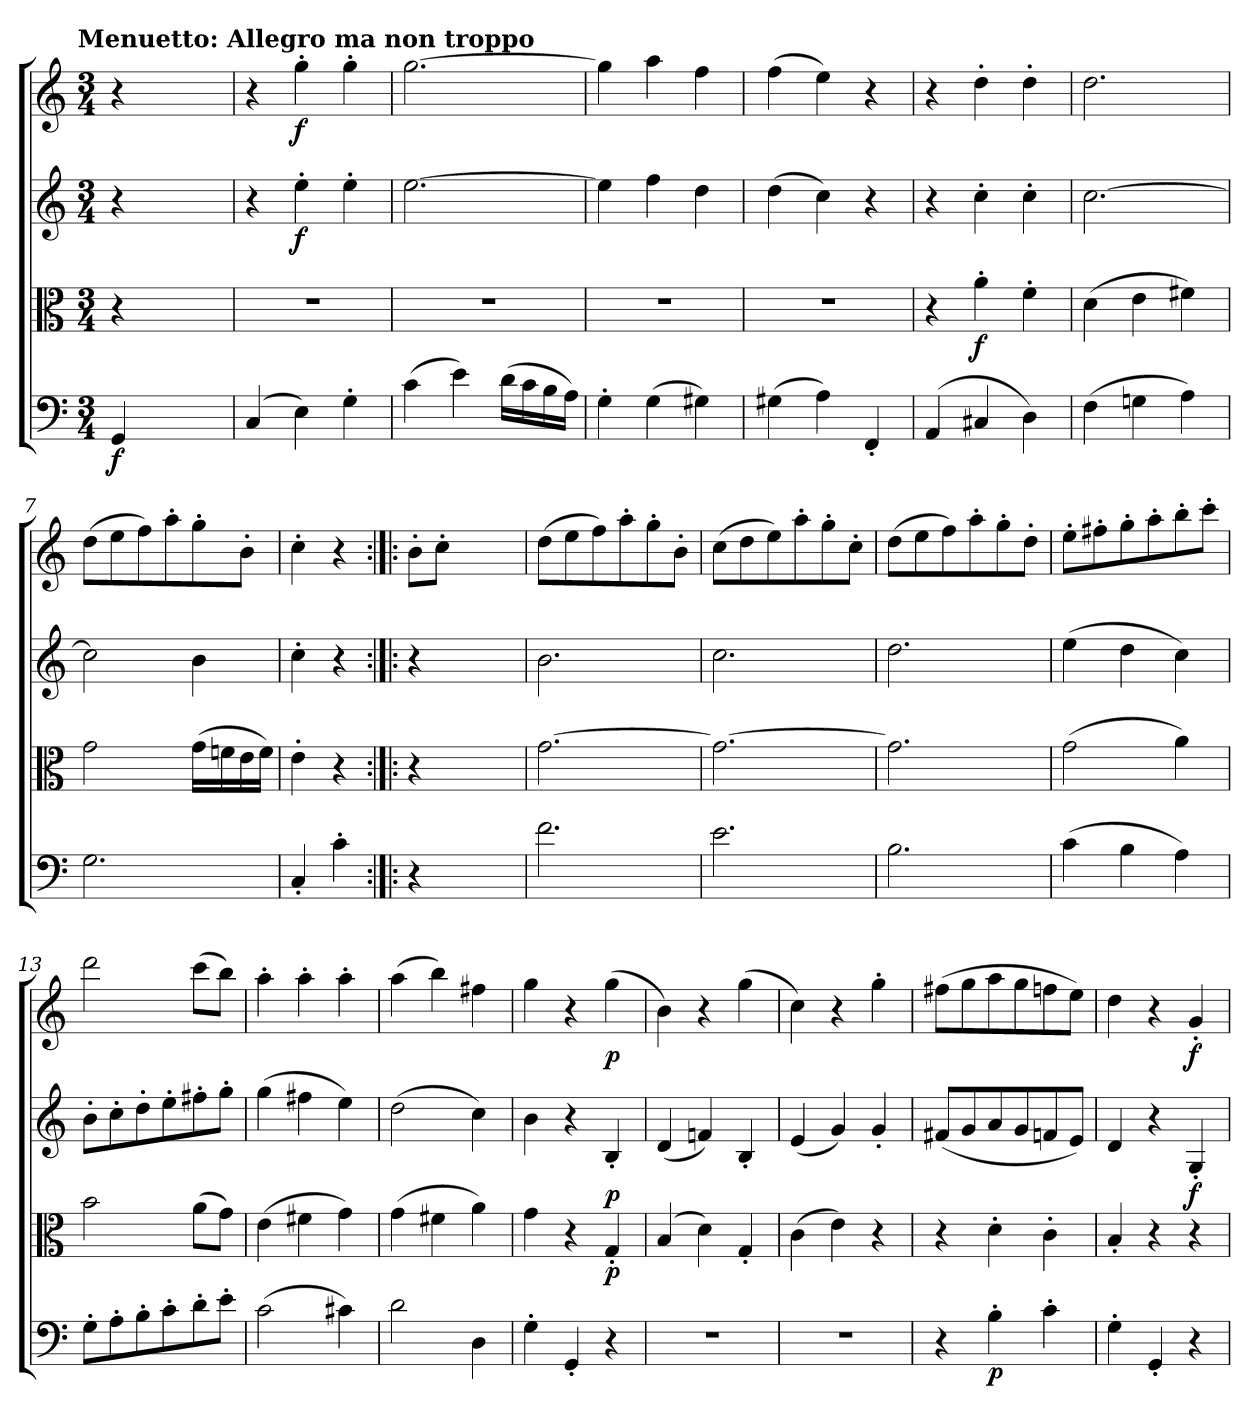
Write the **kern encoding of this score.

**kern	**dynam	**kern	**dynam	**kern	**dynam	**kern	**dynam
*part4	*part4	*part3	*part3	*part2	*part2	*part1	*part1
*staff4	*staff4	*staff3	*staff3	*staff2	*staff2	*staff1	*staff1
*clefF4	*	*clefC3	*	*clefG2	*	*clefG2	*
*k[]	*	*k[]	*	*k[]	*	*k[]	*
*C:	*	*C:	*	*C:	*	*C:	*
!!LO:TX:omd:t=Menuetto&colon; Allegro ma non troppo
*M3/4	*	*M3/4	*	*M3/4	*	*M3/4	*
*MM132	*	*MM132	*	*MM132	*	*MM132	*
=	=	=	=	=	=	=	=
4GG/	f	4r	.	4r	.	4r	.
2ryy	.	2ryy	.	2ryy	.	2ryy	.
=1	=1	=1	=1	=1	=1	=1	=1
(4C/	.	2.r	.	4r	.	4r	.
4E\)	.	.	.	4ee'\	f	4gg'\	f
4G'\	.	.	.	4ee'\	.	4gg'\	.
=2	=2	=2	=2	=2	=2	=2	=2
(4c\	.	2.r	.	[2.ee\	.	[2.gg\	.
4e\)	.	.	.	.	.	.	.
(16d\LL	.	.	.	.	.	.	.
16c\	.	.	.	.	.	.	.
16B\	.	.	.	.	.	.	.
16A\JJ)	.	.	.	.	.	.	.
=3	=3	=3	=3	=3	=3	=3	=3
4G'\	.	2.r	.	4ee\]	.	4gg\]	.
(4G\	.	.	.	4ff\	.	4aa\	.
4G#X\)	.	.	.	4dd\	.	4ff\	.
=4	=4	=4	=4	=4	=4	=4	=4
(4G#X\	.	2.r	.	(4dd\	.	(4ff\	.
4A\)	.	.	.	4cc\)	.	4ee\)	.
4FF'/	.	.	.	4r	.	4r	.
=5	=5	=5	=5	=5	=5	=5	=5
(4AA/	.	4r	.	4r	.	4r	.
4C#X/	.	4a'\	f	4cc'\	.	4dd'\	.
4D\)	.	4f'\	.	4cc'\	.	4dd'\	.
=6	=6	=6	=6	=6	=6	=6	=6
(4F\	.	(4d\	.	[2.cc\	.	2.dd\	.
4Gn\	.	4e\	.	.	.	.	.
4A\)	.	4f#X\)	.	.	.	.	.
=7	=7	=7	=7	=7	=7	=7	=7
2.G\	.	2g\	.	2cc\]	.	(8dd\L	.
.	.	.	.	.	.	8ee\	.
.	.	.	.	.	.	8ff\)	.
.	.	.	.	.	.	8aa'\	.
.	.	(16g\LL	.	4b\	.	8gg'\	.
.	.	16fn\	.	.	.	.	.
.	.	16e\	.	.	.	8b'\J	.
.	.	16f\JJ)	.	.	.	.	.
=8	=8	=8	=8	=8	=8	=8	=8
4C'/	.	4e'\	.	4cc'\	.	4cc'\	.
4c'\	.	4r	.	4r	.	4r	.
=:|!|:	=:|!|:	=:|!|:	=:|!|:	=:|!|:	=:|!|:	=:|!|:	=:|!|:
4r	.	4r	.	4r	.	8b'\L	.
.	.	.	.	.	.	8cc'\J	.
2ryy	.	2ryy	.	2ryy	.	2ryy	.
=9	=9	=9	=9	=9	=9	=9	=9
2.f\	.	[2.g\	.	2.b\	.	(8dd\L	.
.	.	.	.	.	.	8ee\	.
.	.	.	.	.	.	8ff\)	.
.	.	.	.	.	.	8aa'\	.
.	.	.	.	.	.	8gg'\	.
.	.	.	.	.	.	8b'\J	.
=10	=10	=10	=10	=10	=10	=10	=10
2.e\	.	2.g\_	.	2.cc\	.	(8cc\L	.
.	.	.	.	.	.	8dd\	.
.	.	.	.	.	.	8ee\)	.
.	.	.	.	.	.	8aa'\	.
.	.	.	.	.	.	8gg'\	.
.	.	.	.	.	.	8cc'\J	.
=11	=11	=11	=11	=11	=11	=11	=11
2.B\	.	2.g\]	.	2.dd\	.	(8dd\L	.
.	.	.	.	.	.	8ee\	.
.	.	.	.	.	.	8ff\)	.
.	.	.	.	.	.	8aa'\	.
.	.	.	.	.	.	8gg'\	.
.	.	.	.	.	.	8dd'\J	.
=12	=12	=12	=12	=12	=12	=12	=12
(4c\	.	(2g\	.	(4ee\	.	8ee'\L	.
.	.	.	.	.	.	8ff#X'\	.
4B\	.	.	.	4dd\	.	8gg'\	.
.	.	.	.	.	.	8aa'\	.
4A\)	.	4a\)	.	4cc\)	.	8bb'\	.
.	.	.	.	.	.	8ccc'\J	.
=13	=13	=13	=13	=13	=13	=13	=13
8G'\L	.	2b\	.	8b'\L	.	2ddd\	.
8A'\	.	.	.	8cc'\	.	.	.
8B'\	.	.	.	8dd'\	.	.	.
8c'\	.	.	.	8ee'\	.	.	.
8d'\	.	(8a\L	.	8ff#X'\	.	(8ccc\L	.
8e'\J	.	8g\J)	.	8gg'\J	.	8bb\J)	.
=14	=14	=14	=14	=14	=14	=14	=14
(2c\	.	(4e\	.	(4gg\	.	4aa'\	.
.	.	4f#X\	.	4ff#X\	.	4aa'\	.
4c#X\)	.	4g\)	.	4ee\)	.	4aa'\	.
=15	=15	=15	=15	=15	=15	=15	=15
2d\	.	(4g\	.	(2dd\	.	(4aa\	.
.	.	4f#X\	.	.	.	4bb\)	.
4D\	.	4a\)	.	4cc\)	.	4ff#X\	.
=16	=16	=16	=16	=16	=16	=16	=16
4G'\	.	4g\	.	4b\	.	4gg\	.
4GG'/	.	4r	.	4r	.	4r	.
4r	.	4G'/	p	4B'/	p	(4gg\	p
=17	=17	=17	=17	=17	=17	=17	=17
2.r	.	(4B/	.	(4d/	.	4b\)	.
.	.	4d\)	.	4fn/)	.	4r	.
.	.	4G'/	.	4B'/	.	(4gg\	.
=18	=18	=18	=18	=18	=18	=18	=18
2.r	.	(4c\	.	(4e/	.	4cc\)	.
.	.	4e\)	.	4g/)	.	4r	.
.	.	4r	.	4g'/	.	4gg'\	.
=19	=19	=19	=19	=19	=19	=19	=19
4r	.	4r	.	(8f#X/L	.	(8ff#X\L	.
.	.	.	.	8g/	.	8gg\	.
4B'\	p	4d'\	.	8a/	.	8aa\	.
.	.	.	.	8g/	.	8gg\	.
4c'\	.	4c'\	.	8fn/	.	8ffn\	.
.	.	.	.	8e/J)	.	8ee\J)	.
=20	=20	=20	=20	=20	=20	=20	=20
4G'\	.	4B'/	.	4d/	.	4dd\	.
4GG'/	.	4r	.	4r	.	4r	.
4r	.	4r	.	4G'/	f	4g'/	f
=	=	=	=	=	=	=	=
*-	*-	*-	*-	*-	*-	*-	*-
